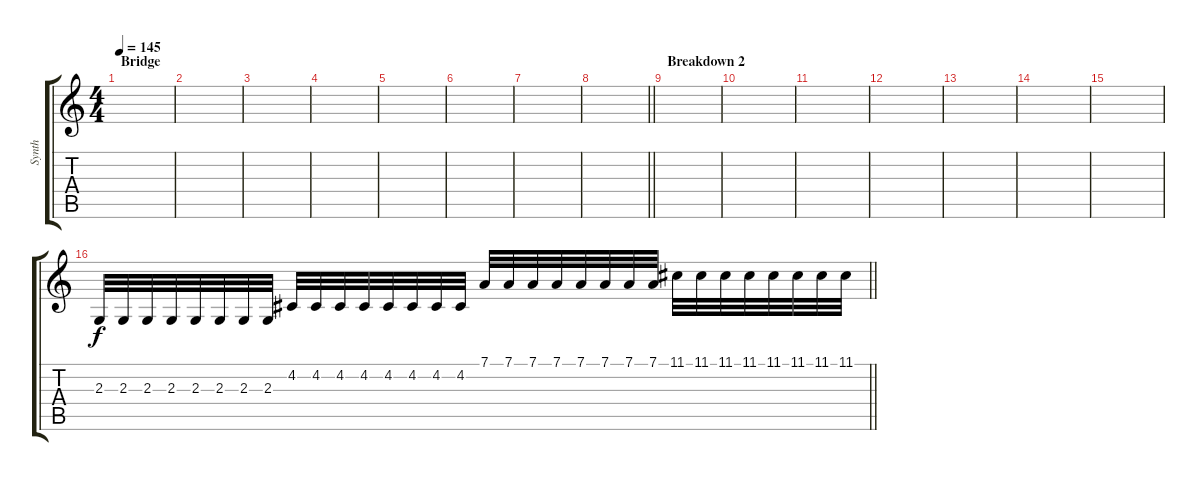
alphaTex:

\track ("Synth" "Synth") {instrument lead1square}
\staff {score tabs}
\tuning (D4 A3 F3 C3 G2 C2) {hide}
\ts (4 4)
\section ("" "Bridge")
\tempo 145
\clef g2
\ks c
|
|
|
|
|
|
|
\barLineRight lightlight
|
\section ("" "Breakdown 2")
|
|
|
|
|
|
|
\barLineRight lightlight
2.3.32 2.3.32 2.3.32 2.3.32 2.3.32 2.3.32 2.3.32 2.3.32 4.2.32 4.2.32 4.2.32 4.2.32 4.2.32 4.2.32 4.2.32 4.2.32 7.1.32 7.1.32 7.1.32 7.1.32 7.1.32 7.1.32 7.1.32 7.1.32 11.1.32 11.1.32 11.1.32 11.1.32 11.1.32 11.1.32 11.1.32 11.1.32
